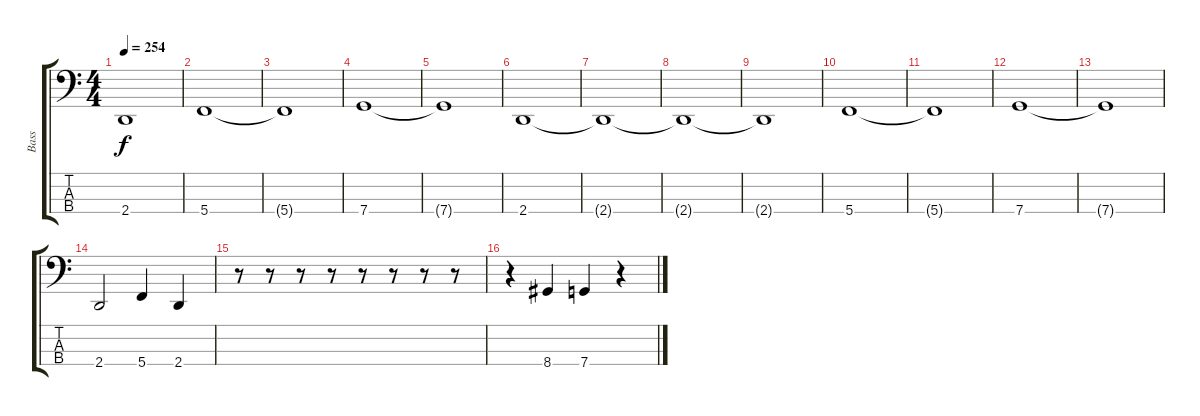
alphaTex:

\track ("Bass" "Bass") {instrument electricbassfinger}
\staff {score tabs}
\tuning (F2 C2 G1 C1) {hide}
\ts (4 4)
\tempo 254
\clef f4
\ks c
2.4{t}.1{dy f} |
5.4.1 |
5.4{t}.1 |
7.4.1 |
7.4{t}.1 |
2.4.1 |
2.4{t}.1 |
2.4{t}.1 |
2.4{t}.1 |
5.4.1 |
5.4{t}.1 |
7.4.1 |
7.4{t}.1 |
2.4.2 5.4.4 2.4.4 |
r.8 r.8 r.8 r.8 r.8 r.8 r.8 r.8 |
r.4 8.4.4 7.4.4 r.4
